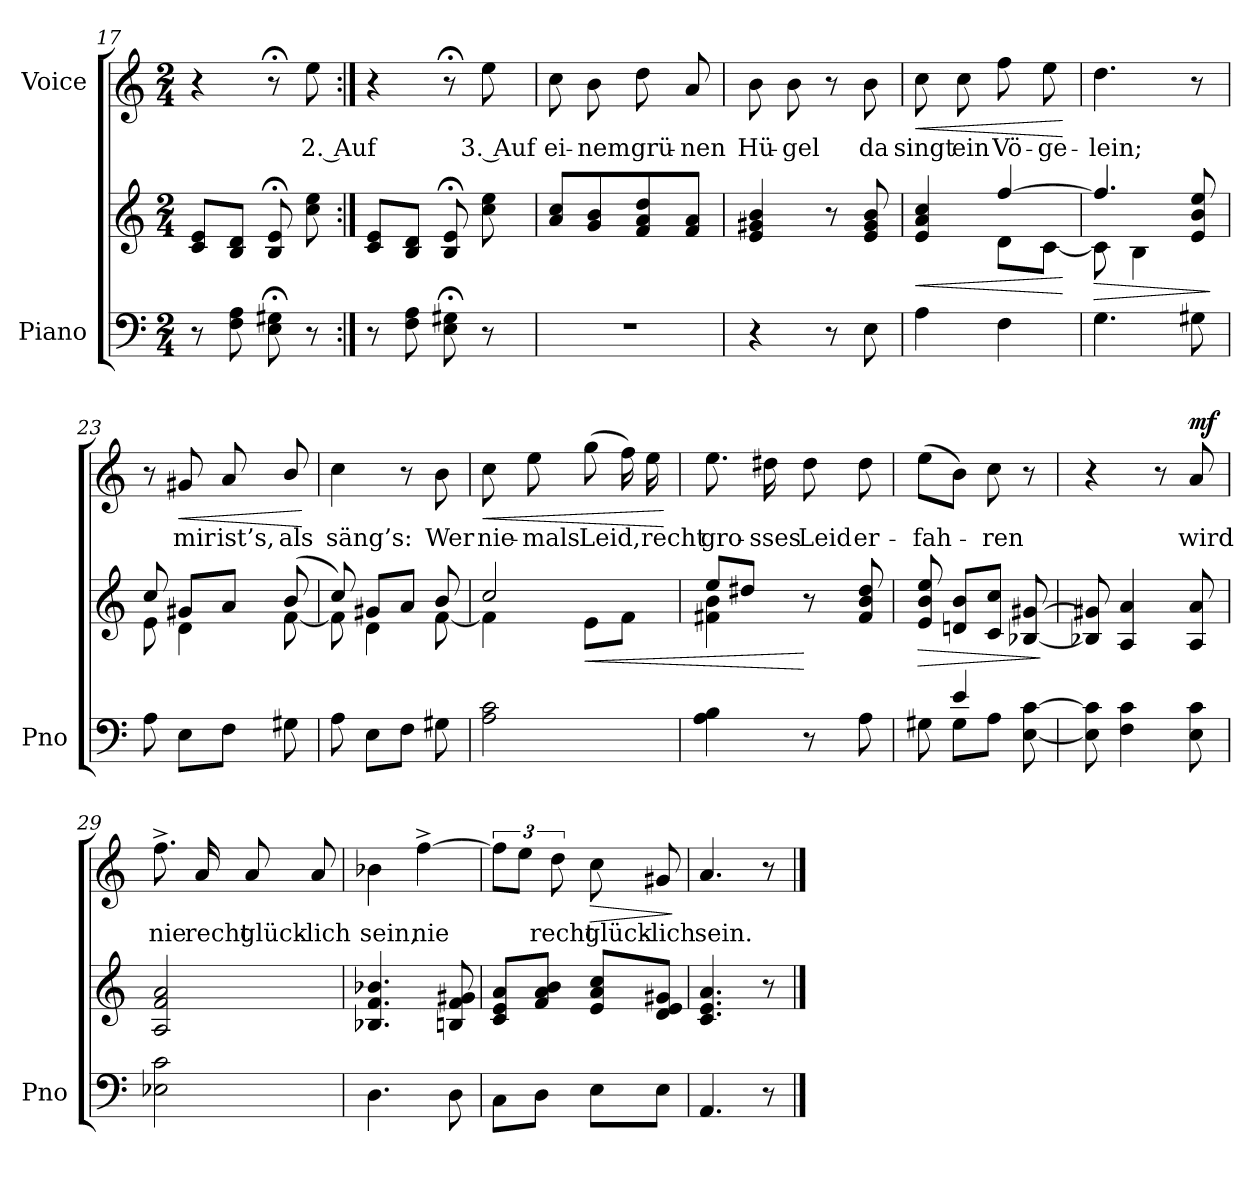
**kern	**kern	**dynam	**kern	**text	**dynam
*part2	*part2	*part2	*part1	*part1	*part1
*staff3	*staff2	*staff2/3	*staff1	*staff1	*staff1
*I"Piano	*	*	*I"Voice	*	*
*I'Pno	*	*	*	*	*
*clefF4	*clefG2	*	*clefG2	*	*
*k[]	*k[]	*	*k[]	*	*
*M2/4	*M2/4	*	*M2/4	*	*
=17	=17	=17	=17	=17	=17
8r	8c/ 8e/L	.	4r	.	.
8F\ 8A\	8B/ 8d/J	.	.	.	.
8E\;< 8G#X\;<	8B/;< 8e/;<	.	8r;<	.	.
!	!	!	!	!LO:LY:b	!
8r	8cc\ 8ee\	.	8ee\	2. Auf	.
!!LO:PB:g=z
=18:|!	=18:|!	=18:|!	=18:|!	=18:|!	=18:|!
8r	8c/ 8e/L	.	4r	.	.
8F\ 8A\	8B/ 8d/J	.	.	.	.
8E\;< 8G#X\;<	8B/;< 8e/;<	.	8r;<	.	.
!	!	!	!	!LO:LY:b	!
8r	8cc\ 8ee\	.	8ee\	3. Auf	.
=19	=19	=19	=19	=19	=19
!	!	!	!	!LO:LY:b	!
2r	8a/ 8cc/L	.	8cc\	ei-	.
!	!	!	!	!LO:LY:b	!
.	8g/ 8b/	.	8b\	-nem	.
!	!	!	!	!LO:LY:b	!
.	8f/ 8a/ 8dd/	.	8dd\	grü-	.
!	!	!	!	!LO:LY:b	!
.	8f/ 8a/J	.	8a/	-nen	.
=20	=20	=20	=20	=20	=20
!	!	!	!	!LO:LY:b	!
4r	4e/ 4g#X/ 4b/	.	8b\	Hü-	.
!	!	!	!	!LO:LY:b	!
.	.	.	8b\	-gel	.
8r	8r	.	8r	.	.
!	!	!	!	!LO:LY:b	!
8E\	8e/ 8g#/ 8b/	.	8b\	da	.
=21	=21	=21	=21	=21	=21
!	!	!LO:HP:b	!	!LO:LY:b	!LO:HP:b
*	*^	*	*	*	*
4A\	4e/ 4a/ 4cc/	4ryy	<	8cc\	singt	<
!	!	!	!	!	!LO:LY:b	!
.	.	.	.	8cc\	ein	.
!	!	!	!	!	!LO:LY:b	!
4F\	[4ff/	8d\L	.	8ff\	Vö-	.
!	!	!	!	!	!LO:LY:b	!
.	.	[8c\J	.	8ee\	-ge-	.
*	*v	*v	*	*	*	*
.	.	[	.	.	[
=22	=22	=22	=22	=22	=22
!	!	!LO:HP:b	!	!LO:LY:b	!
*	*^	*	*	*	*
4.G\	4.ff/]	8c\]	>	4.dd\	-lein;	.
.	.	4B\	.	.	.	.
8G#X\	8e/ 8b/ 8ee/	8ryy	.	8r	.	.
*	*v	*v	*	*	*	*
.	.	]	.	.	.
!!LO:LB:g=z
=23	=23	=23	=23	=23	=23
*	*^	*	*	*	*
8A\	8cc/	8e\	.	8r	.	.
!	!	!	!	!	!LO:LY:b	!LO:HP:b
8E\L	8g#X/L	4d\	.	8g#X/	mir	<
!	!	!	!	!	!LO:LY:b	!
8F\J	8a/J	.	.	8a/	ist’s,	.
!	!	!	!	!	!LO:LY:b	!
8G#X\	(8b/	[8f\	.	8b/	als	.
*	*v	*v	*	*	*	*
.	.	.	.	.	[
=24	=24	=24	=24	=24	=24
*	*^	*	*	*	*
!	!	!	!	!	!LO:LY:b	!
8A\	8cc/)	8f\]	.	4cc\	säng’s:	.
8E\L	8g#X/L	4d\	.	.	.	.
8F\J	8a/J	.	.	8r	.	.
!	!	!	!	!	!LO:LY:b	!
8G#X\	8b/	[8f\	.	8b\	Wer	.
=25	=25	=25	=25	=25	=25	=25
!	!	!	!	!	!LO:LY:b	!LO:HP:b
2A\ 2c\	2cc/	4f\]	.	8cc\	nie-	<
!	!	!	!	!	!LO:LY:b	!
.	.	.	.	8ee\	-mals	.
!	!	!	!LO:HP:b	!	!LO:LY:b	!
.	.	8e\L	<	(8gg\	Leid,	.
.	.	8f\J	.	16ff\)	.	.
!	!	!	!	!	!LO:LY:b	!
.	.	.	.	16ee\	recht	.
*	*v	*v	*	*	*	*
.	.	.	.	.	[
=26	=26	=26	=26	=26	=26
*	*^	*	*	*	*
!	!	!	!	!	!LO:LY:b	!
4A\ 4B\	8ee/L	4f#X\ 4b\	.	8.ee\	gro-	.
.	8dd#X/J	.	.	.	.	.
!	!	!	!	!	!LO:LY:b	!
.	.	.	.	16dd#X\	-sses	.
!	!	!	!	!	!LO:LY:b	!
8r	8r	4ryy	[	8dd#\	Leid	.
!	!	!	!	!	!LO:LY:b	!
8A\	8f#/ 8b/ 8dd#/	.	.	8dd#\	er-	.
*	*v	*v	*	*	*	*
=27	=27	=27	=27	=27	=27
*^	*	*	*	*	*
!	!	!	!LO:HP:b	!	!LO:LY:b	!
8G#X\	8ryy	8e/ 8b/ 8ee/	>	(8ee\L	-fah-	.
8G#\L	4e/	8dn/ 8b/L	.	8b\J)	.	.
!	!	!	!	!	!LO:LY:b	!
8A\J	.	8c/ 8cc/J	.	8cc\	ren	.
[8E\ [8c\	8ryy	[8B-X/ [8g#X/	.	8r	.	.
*v	*v	*	*	*	*	*
.	.	]	.	.	.
!!LO:LB:g=z
=28	=28	=28	=28	=28	=28
8E\] 8c\]	8B-X/] 8g#X/]	.	4r	.	.
4F\ 4c\	4A/ 4a/	.	.	.	.
.	.	.	8r	.	.
!	!	!	!	!LO:LY:b	!LO:DY:b
8E\ 8c\	8A/ 8a/	.	8a/	wird	mf
=29	=29	=29	=29	=29	=29
!	!	!	!	!LO:LY:b	!
2E-X\ 2c\	2A/ 2f/ 2a/	.	8.ff^\	nie	.
!	!	!	!	!LO:LY:b	!
.	.	.	16a/	recht	.
!	!	!	!	!LO:LY:b	!
.	.	.	8a/	glück-	.
!	!	!	!	!LO:LY:b	!
.	.	.	8a/	-lich	.
=30	=30	=30	=30	=30	=30
!	!	!	!	!LO:LY:b	!
4.D\	4.B-X/ 4.f/ 4.b-X/	.	4b-X\	sein,	.
!	!	!	!	!LO:LY:b	!
.	.	.	[4ff^\	nie	.
8D\	8Bn/ 8f/ 8g#X/	.	.	.	.
=31	=31	=31	=31	=31	=31
8C\L	8c/ 8e/ 8a/L	.	12ff\L]	.	.
.	.	.	12ee\J	.	.
8D\J	8f/ 8a/ 8b/J	.	.	.	.
!	!	!	!	!LO:LY:b	!
.	.	.	12dd\	recht	.
!	!	!	!	!LO:LY:b	!LO:HP:b
8E\L	8e/ 8a/ 8cc/L	.	8cc\	glück-	>
!	!	!	!	!LO:LY:b	!
8E\J	8d/ 8e/ 8g#X/J	.	8g#X/	-lich	.
.	.	.	.	.	]
=32	=32	=32	=32	=32	=32
!	!	!	!	!LO:LY:b	!
4.AA/	4.c/ 4.e/ 4.a/	.	4.a/	sein.	.
8r	8r	.	8r	.	.
==	==	==	==	==	==
*-	*-	*-	*-	*-	*-
